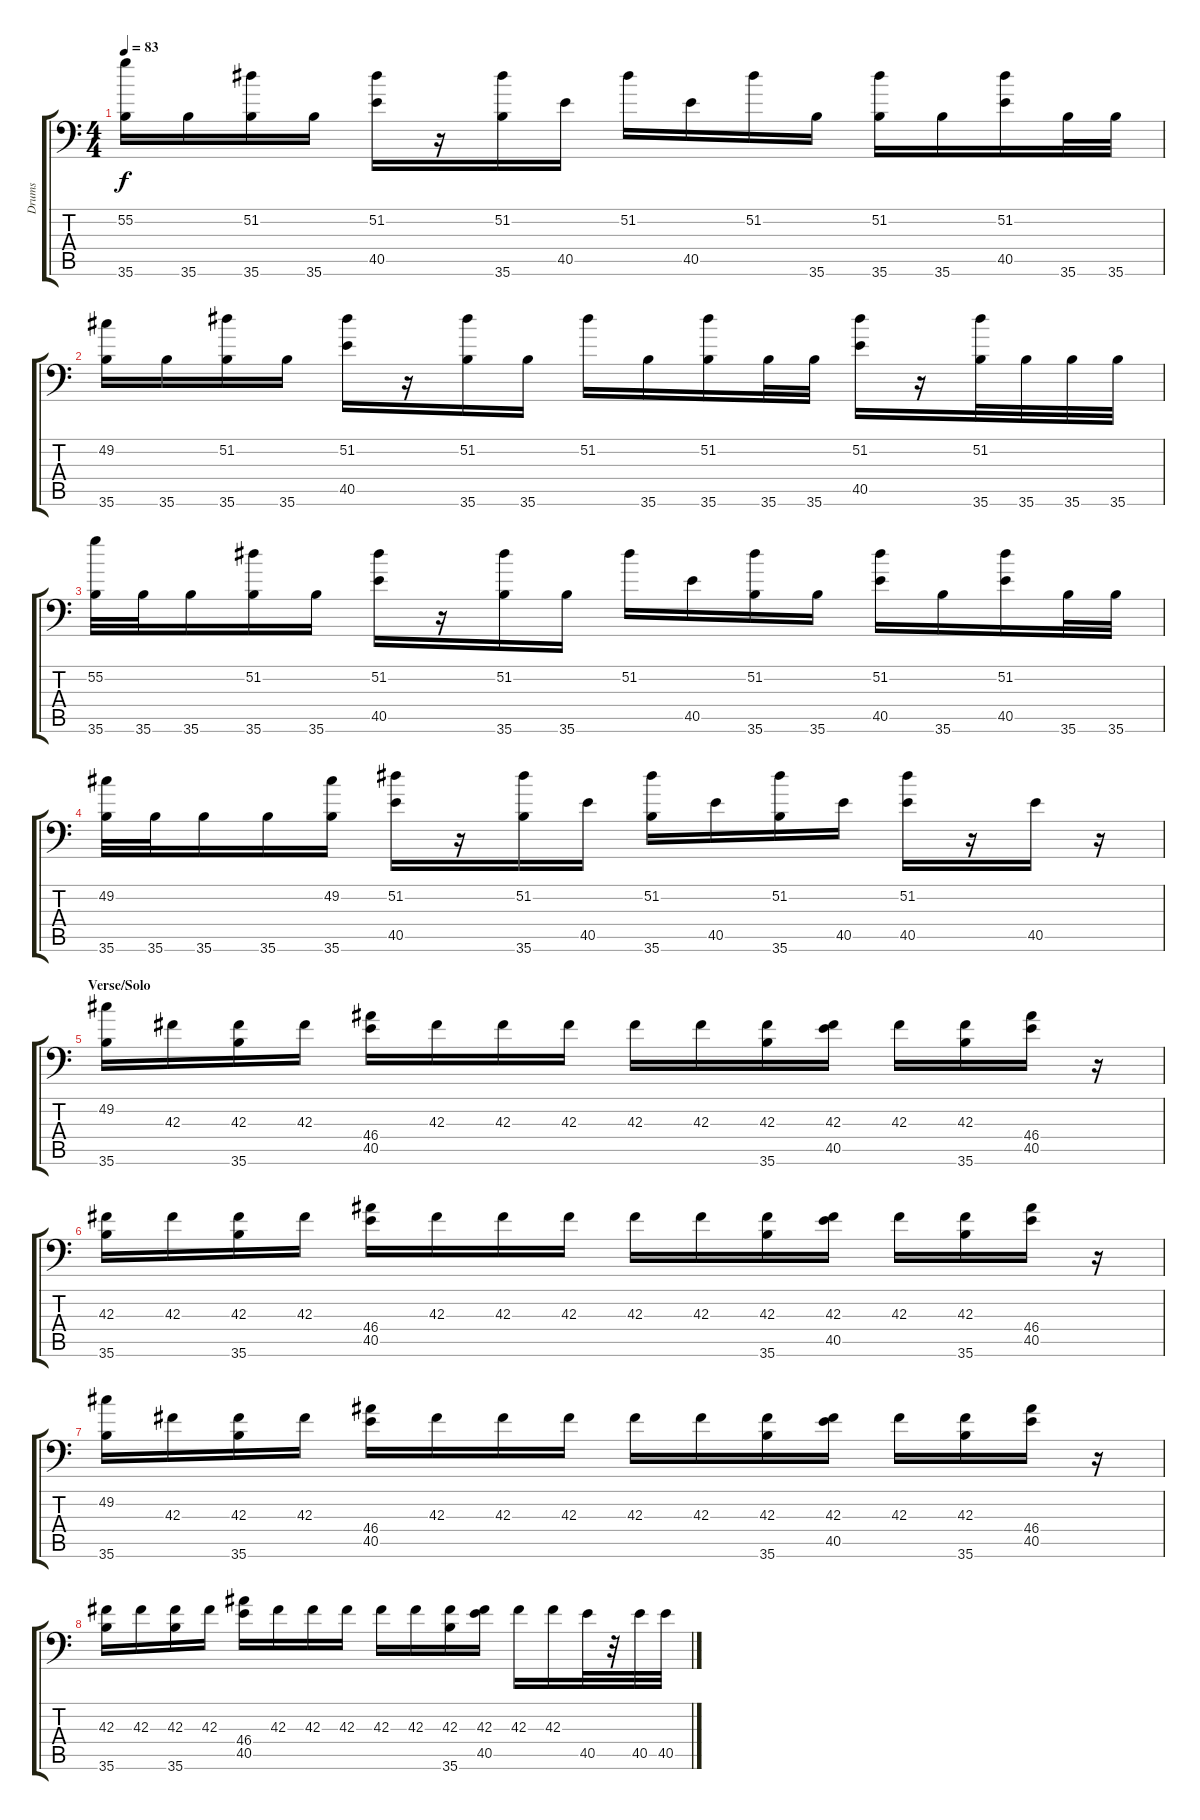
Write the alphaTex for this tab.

\track ("Drums" "Drums") {instrument acousticgrandpiano}
\staff {score tabs}
\tuning (C-1 C-1 C-1 C-1 C-1 C-1) {hide}
\ts (4 4)
\tempo 83
\clef f4
\ks c
(55.2 35.6).16{dy f} 35.6.16 (51.2 35.6).16 35.6.16 (51.2 40.5).16 r.16 (51.2 35.6).16 40.5.16 51.2.16 40.5.16 51.2.16 35.6.16 (51.2 35.6).16 35.6.16 (51.2 40.5).16 35.6.32 35.6.32 |
(49.2 35.6).16 35.6.16 (51.2 35.6).16 35.6.16 (51.2 40.5).16 r.16 (51.2 35.6).16 35.6.16 51.2.16 35.6.16 (51.2 35.6).16 35.6.32 35.6.32 (51.2 40.5).16 r.16 (51.2 35.6).32 35.6.32 35.6.32 35.6.32 |
(55.2 35.6).32 35.6.32 35.6.16 (51.2 35.6).16 35.6.16 (51.2 40.5).16 r.16 (51.2 35.6).16 35.6.16 51.2.16 40.5.16 (51.2 35.6).16 35.6.16 (51.2 40.5).16 35.6.16 (51.2 40.5).16 35.6.32 35.6.32 |
(49.2 35.6).32 35.6.32 35.6.16 35.6.16 (49.2 35.6).16 (51.2 40.5).16 r.16 (51.2 35.6).16 40.5.16 (51.2 35.6).16 40.5.16 (51.2 35.6).16 40.5.16 (51.2 40.5).16 r.16 40.5.16 r.16 |
\section ("" "Verse/Solo")
(49.2 35.6).16 42.3.16 (42.3 35.6).16 42.3.16 (46.4 40.5).16 42.3.16 42.3.16 42.3.16 42.3.16 42.3.16 (42.3 35.6).16 (42.3 40.5).16 42.3.16 (42.3 35.6).16 (46.4 40.5).16 r.16 |
(42.3 35.6).16 42.3.16 (42.3 35.6).16 42.3.16 (46.4 40.5).16 42.3.16 42.3.16 42.3.16 42.3.16 42.3.16 (42.3 35.6).16 (42.3 40.5).16 42.3.16 (42.3 35.6).16 (46.4 40.5).16 r.16 |
(49.2 35.6).16 42.3.16 (42.3 35.6).16 42.3.16 (46.4 40.5).16 42.3.16 42.3.16 42.3.16 42.3.16 42.3.16 (42.3 35.6).16 (42.3 40.5).16 42.3.16 (42.3 35.6).16 (46.4 40.5).16 r.16 |
(42.3 35.6).16 42.3.16 (42.3 35.6).16 42.3.16 (46.4 40.5).16 42.3.16 42.3.16 42.3.16 42.3.16 42.3.16 (42.3 35.6).16 (42.3 40.5).16 42.3.16 42.3.16 40.5.32 r.32 40.5.32 40.5.32
